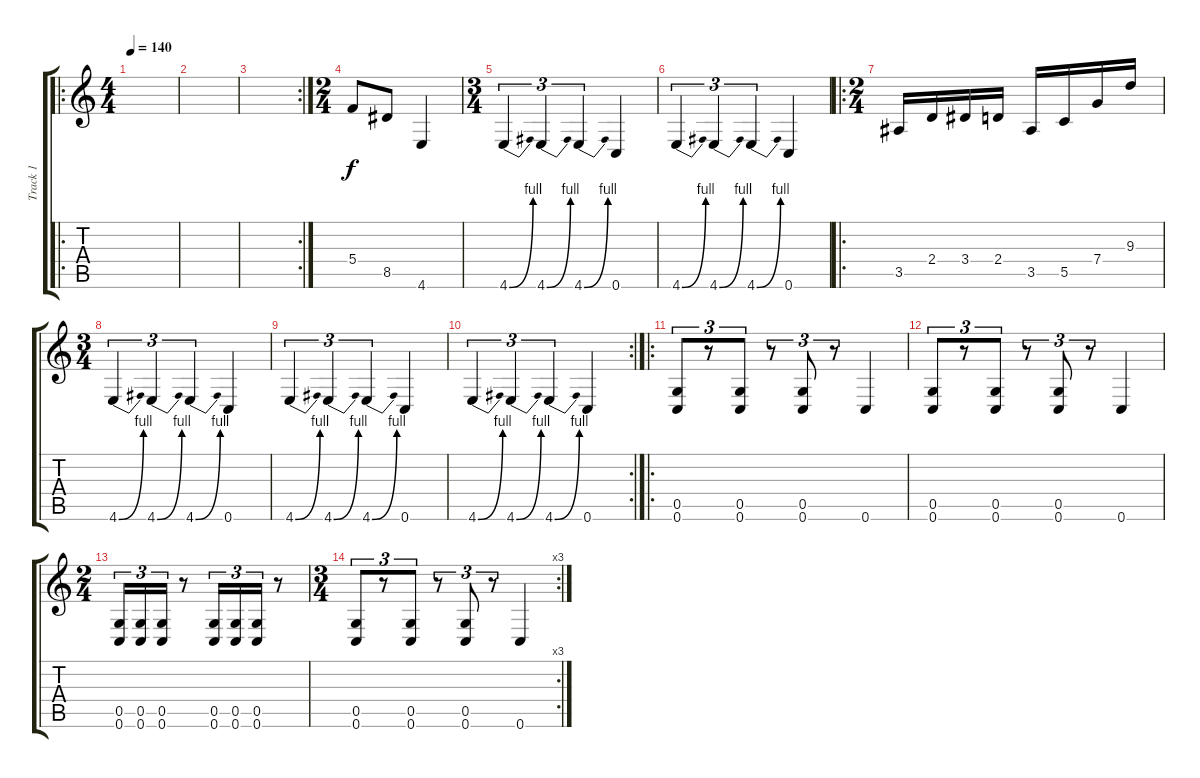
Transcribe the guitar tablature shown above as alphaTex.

\track ("Track 1" "Track 1") {instrument distortionguitar}
\staff {score tabs}
\tuning (D4 A3 F3 C3 G2 C2) {hide}
\ro
\ts (4 4)
\tempo 140
\clef g2
\ks c
|
|
\rc 2
|
\ts (2 4)
5.4.8 8.5.8 4.6.4 |
\ts (3 4)
4.6{be (bend 0 0 60 4)}.4{tu (3 2)} 4.6{be (bend 0 0 60 4)}.4{tu (3 2)} 4.6{be (bend 0 0 60 4)}.4{tu (3 2)} 0.6.4 |
4.6{be (bend 0 0 60 4)}.4{tu (3 2)} 4.6{be (bend 0 0 60 4)}.4{tu (3 2)} 4.6{be (bend 0 0 60 4)}.4{tu (3 2)} 0.6.4 |
\ro
\ts (2 4)
3.5.16 2.4.16 3.4.16 2.4.16 3.5.16 5.5.16 7.4.16 9.3.16 |
\ts (3 4)
4.6{be (bend 0 0 60 4)}.4{tu (3 2)} 4.6{be (bend 0 0 60 4)}.4{tu (3 2)} 4.6{be (bend 0 0 60 4)}.4{tu (3 2)} 0.6.4 |
4.6{be (bend 0 0 60 4)}.4{tu (3 2)} 4.6{be (bend 0 0 60 4)}.4{tu (3 2)} 4.6{be (bend 0 0 60 4)}.4{tu (3 2)} 0.6.4 |
\rc 2
4.6{be (bend 0 0 60 4)}.4{tu (3 2)} 4.6{be (bend 0 0 60 4)}.4{tu (3 2)} 4.6{be (bend 0 0 60 4)}.4{tu (3 2)} 0.6.4 |
\ro
(0.5 0.6).8{tu (3 2)} r.8{tu (3 2)} (0.5 0.6).8{tu (3 2)} r.8{tu (3 2)} (0.5 0.6).8{tu (3 2)} r.8{tu (3 2)} 0.6.4 |
(0.5 0.6).8{tu (3 2)} r.8{tu (3 2)} (0.5 0.6).8{tu (3 2)} r.8{tu (3 2)} (0.5 0.6).8{tu (3 2)} r.8{tu (3 2)} 0.6.4 |
\ts (2 4)
(0.5 0.6).16{tu (3 2)} (0.5 0.6).16{tu (3 2)} (0.5 0.6).16{tu (3 2)} r.8 (0.5 0.6).16{tu (3 2)} (0.5 0.6).16{tu (3 2)} (0.5 0.6).16{tu (3 2)} r.8 |
\rc 3
\ts (3 4)
(0.5 0.6).8{tu (3 2)} r.8{tu (3 2)} (0.5 0.6).8{tu (3 2)} r.8{tu (3 2)} (0.5 0.6).8{tu (3 2)} r.8{tu (3 2)} 0.6.4
